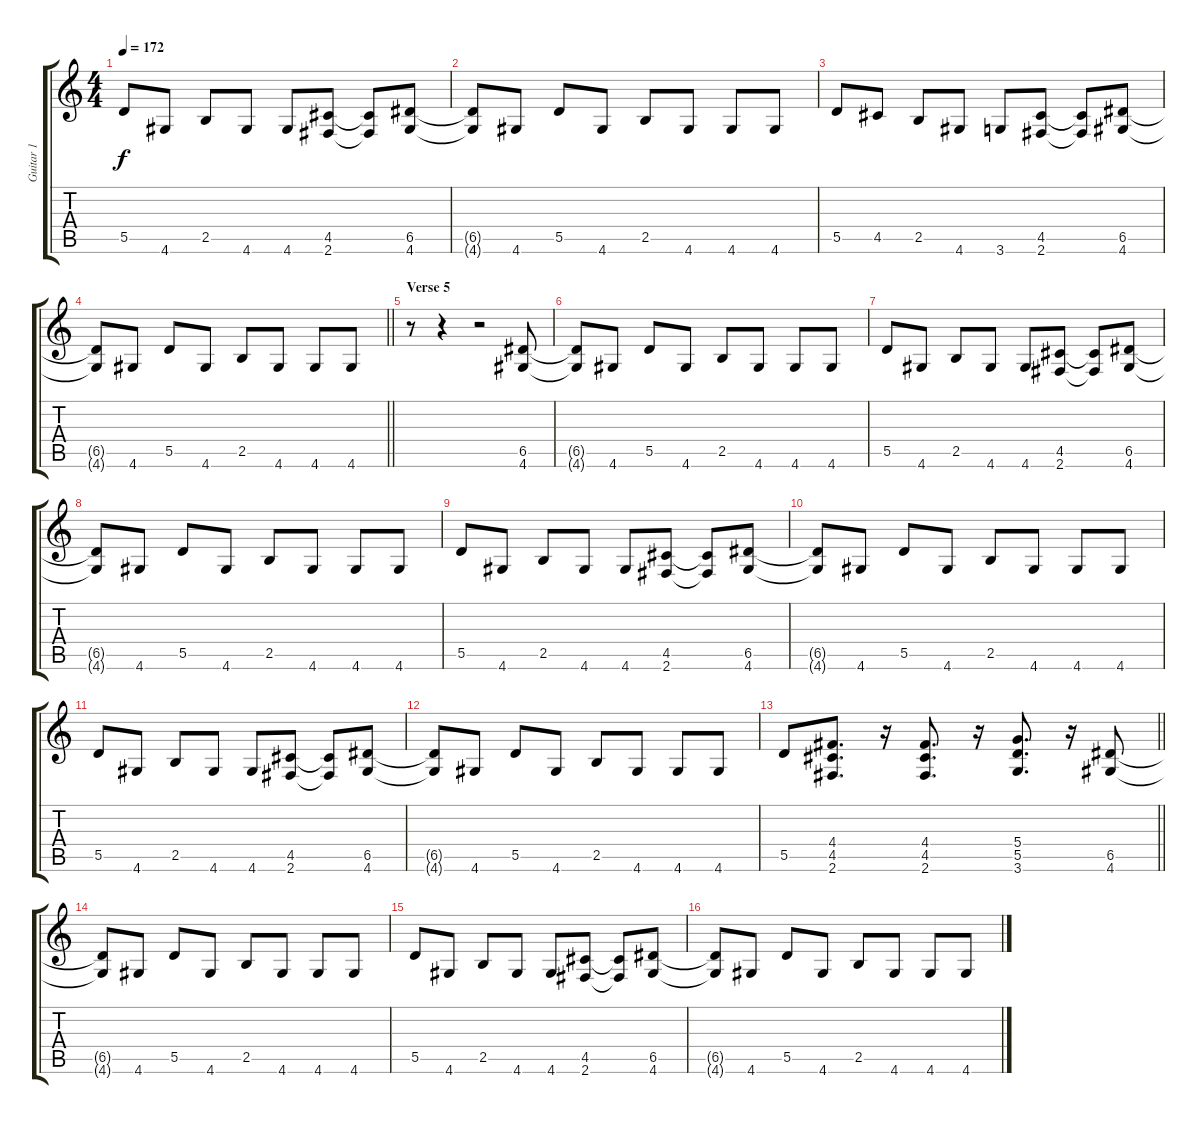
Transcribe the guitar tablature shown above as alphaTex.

\track ("Guitar 1" "Guitar 1") {instrument overdrivenguitar}
\staff {score tabs}
\tuning (E4 B3 G3 D3 A2 E2) {hide}
\ts (4 4)
\tempo 172
\clef g2
\ks c
5.5.8{dy f} 4.6.8 2.5.8 4.6.8 4.6.8 (4.5 2.6).8 (4.5{t} 2.6{t}).8 (6.5 4.6).8 |
(6.5{t} 4.6{t}).8 4.6.8 5.5.8 4.6.8 2.5.8 4.6.8 4.6.8 4.6.8 |
5.5.8 4.5.8 2.5.8 4.6.8 3.6.8 (4.5 2.6).8 (4.5{t} 2.6{t}).8 (6.5 4.6).8 |
\barLineRight lightlight
(6.5{t} 4.6{t}).8 4.6.8 5.5.8 4.6.8 2.5.8 4.6.8 4.6.8 4.6.8 |
\section ("" "Verse 5")
r.8 r.4 r.2 (6.5 4.6).8 |
(6.5{t} 4.6{t}).8 4.6.8 5.5.8 4.6.8 2.5.8 4.6.8 4.6.8 4.6.8 |
5.5.8 4.6.8 2.5.8 4.6.8 4.6.8 (4.5 2.6).8 (4.5{t} 2.6{t}).8 (6.5 4.6).8 |
(6.5{t} 4.6{t}).8 4.6.8 5.5.8 4.6.8 2.5.8 4.6.8 4.6.8 4.6.8 |
5.5.8 4.6.8 2.5.8 4.6.8 4.6.8 (4.5 2.6).8 (4.5{t} 2.6{t}).8 (6.5 4.6).8 |
(6.5{t} 4.6{t}).8 4.6.8 5.5.8 4.6.8 2.5.8 4.6.8 4.6.8 4.6.8 |
5.5.8 4.6.8 2.5.8 4.6.8 4.6.8 (4.5 2.6).8 (4.5{t} 2.6{t}).8 (6.5 4.6).8 |
(6.5{t} 4.6{t}).8 4.6.8 5.5.8 4.6.8 2.5.8 4.6.8 4.6.8 4.6.8 |
\barLineRight lightlight
5.5.8 (4.4 4.5 2.6).8{d} r.16 (4.4 4.5 2.6).8{d} r.16 (5.4 5.5 3.6).8{d} r.16 (6.5 4.6).8 |
(6.5{t} 4.6{t}).8 4.6.8 5.5.8 4.6.8 2.5.8 4.6.8 4.6.8 4.6.8 |
5.5.8 4.6.8 2.5.8 4.6.8 4.6.8 (4.5 2.6).8 (4.5{t} 2.6{t}).8 (6.5 4.6).8 |
(6.5{t} 4.6{t}).8 4.6.8 5.5.8 4.6.8 2.5.8 4.6.8 4.6.8 4.6{sl}.8
